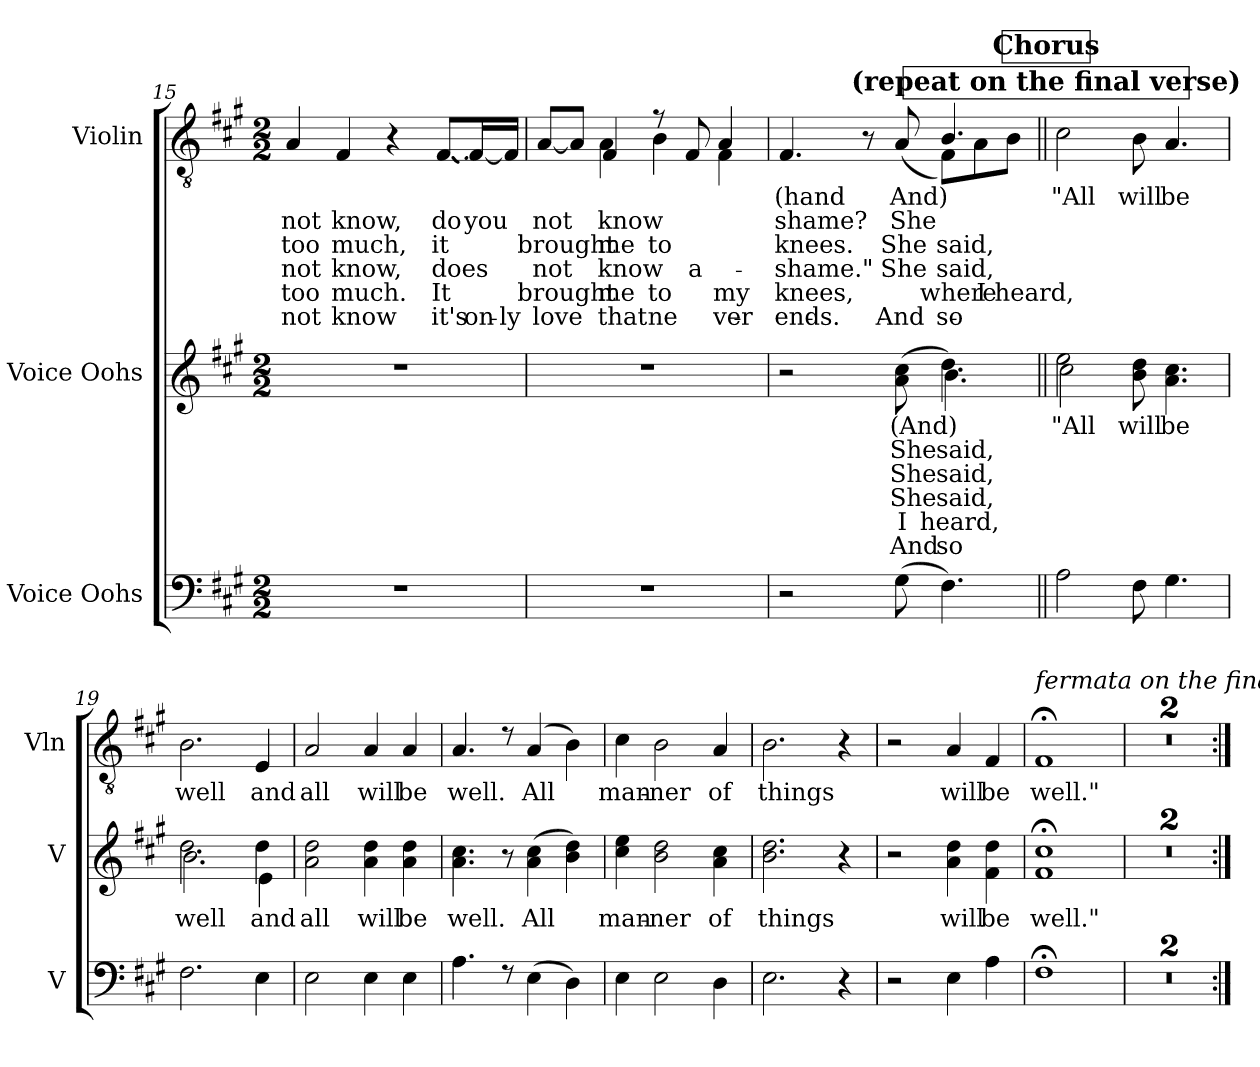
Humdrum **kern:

**kern	**kern	**text	**text	**text	**text	**text	**text	**kern	**text	**text	**text	**text	**text	**text
*part3	*part2	*part2	*part2	*part2	*part2	*part2	*part2	*part1	*part1	*part1	*part1	*part1	*part1	*part1
*staff3	*staff2	*staff2	*staff2	*staff2	*staff2	*staff2	*staff2	*staff1	*staff1	*staff1	*staff1	*staff1	*staff1	*staff1
*I"Voice Oohs	*I"Voice Oohs	*	*	*	*	*	*	*I"Violin	*	*	*	*	*	*
*I'V	*I'V	*	*	*	*	*	*	*I'Vln	*	*	*	*	*	*
*clefF4	*clefG2	*	*	*	*	*	*	*clefGv2	*	*	*	*	*	*
*k[f#c#g#]	*k[f#c#g#]	*	*	*	*	*	*	*k[f#c#g#]	*	*	*	*	*	*
*M2/2	*M2/2	*	*	*	*	*	*	*M2/2	*	*	*	*	*	*
=15	=15	=15	=15	=15	=15	=15	=15	=15	=15	=15	=15	=15	=15	=15
1r	1r	.	.	.	.	.	.	4A/	.	not	too	not	too	not
.	.	.	.	.	.	.	.	4F#/	.	know,	much,	know,	much.	know
.	.	.	.	.	.	.	.	4r	.	.	.	.	.	.
!	!	!	!	!	!	!	!	!LO:T:dash	!	!	!	!	!	!
.	.	.	.	.	.	.	.	[8F#/L	.	do	it	does	It	it's
.	.	.	.	.	.	.	.	16F#/L_	.	you	.	.	.	on-
.	.	.	.	.	.	.	.	16F#/JJ]	.	.	.	.	.	-ly
=16	=16	=16	=16	=16	=16	=16	=16	=16	=16	=16	=16	=16	=16	=16
*	*	*	*	*	*	*	*	*^	*	*	*	*	*	*
1r	1r	.	.	.	.	.	.	[8A/L	4ryy	.	not	brought	not	brought	love
.	.	.	.	.	.	.	.	8A/J]	.	.	.	.	.	.	.
.	.	.	.	.	.	.	.	4F#/	4A\	.	know	me	know	me	that
.	.	.	.	.	.	.	.	8r	4B\	.	.	to	.	to	ne-
.	.	.	.	.	.	.	.	8F#/	.	.	.	.	a-	.	.
.	.	.	.	.	.	.	.	4A/	4F#\	.	.	.	.	my	-ver
=17	=17	=17	=17	=17	=17	=17	=17	=17	=17	=17	=17	=17	=17	=17	=17
*	*^	*	*	*	*	*	*	*	*	*	*	*	*	*	*
2rE	2rcc	8ryy	.	.	.	.	.	.	4.F#/	8ryy	(hand	shame?	knees.	shame."	knees,	ends.
*	*v	*v	*	*	*	*	*	*	*	*	*	*	*	*	*	*
*	*	*	*	*	*	*	*	*v	*v	*	*	*	*	*	*
.	.	.	.	.	.	.	.	8r	.	.	.	.	.	.
(>8G#\	(>8a\ 8cc#\	(And)	She	She	She	I	And	(>8A/	And)	She	She	She	.	And
*	*^	*	*	*	*	*	*	*^	*	*	*	*	*	*
4.F#\)	4.dd\)	4.b\	.	said,	said,	said,	heard,	so	4.B/	8F#\L)	.	.	said,	said,	where	so
.	.	.	.	.	.	.	.	.	.	8A\	.	.	.	.	I	.
.	.	.	.	.	.	.	.	.	.	8B\J	.	.	.	.	heard,	.
*	*	*	*	*	*	*	*	*	*v	*v	*	*	*	*	*	*
!!LO:REH:place=s1:a:i:t=(repeat on the final verse)
!!LO:REH:place=s1:a:t=Chorus
=18||	=18||	=18||	=18||	=18||	=18||	=18||	=18||	=18||	=18||	=18||	=18||	=18||	=18||	=18||	=18||
2A\	2ee\	2cc#\	"All	.	.	.	.	.	2c#\	"All	.	.	.	.	.
8F#\	8b\ 8dd\	2ryy	will	.	.	.	.	.	8B\	will	.	.	.	.	.
4.G#\	4.a\ 4.cc#\	.	be	.	.	.	.	.	4.A/	be	.	.	.	.	.
=19	=19	=19	=19	=19	=19	=19	=19	=19	=19	=19	=19	=19	=19	=19	=19
2.F#\	2.dd\	2.b\	well	.	.	.	.	.	2.B\	well	.	.	.	.	.
4E\	4dd\	4e\	and	.	.	.	.	.	4E/	and	.	.	.	.	.
*	*v	*v	*	*	*	*	*	*	*	*	*	*	*	*	*
=20	=20	=20	=20	=20	=20	=20	=20	=20	=20	=20	=20	=20	=20	=20
2E\	2a\ 2dd\	all	.	.	.	.	.	2A/	all	.	.	.	.	.
4E\	4a\ 4dd\	will	.	.	.	.	.	4A/	will	.	.	.	.	.
4E\	4a\ 4dd\	be	.	.	.	.	.	4A/	be	.	.	.	.	.
=21	=21	=21	=21	=21	=21	=21	=21	=21	=21	=21	=21	=21	=21	=21
4.A\	4.a\ 4.cc#\	well.	.	.	.	.	.	4.A/	well.	.	.	.	.	.
8rE	8r	.	.	.	.	.	.	8rc	.	.	.	.	.	.
(>4E\	(>4a\ 4cc#\	All	.	.	.	.	.	(>4A/	All	.	.	.	.	.
4D\)	4b\ 4dd\)	.	.	.	.	.	.	4B\)	.	.	.	.	.	.
=22	=22	=22	=22	=22	=22	=22	=22	=22	=22	=22	=22	=22	=22	=22
4E\	4cc#\ 4ee\	man-	.	.	.	.	.	4c#\	man-	.	.	.	.	.
2E\	2b\ 2dd\	-ner	.	.	.	.	.	2B\	-ner	.	.	.	.	.
4D\	4a\ 4cc#\	of	.	.	.	.	.	4A/	of	.	.	.	.	.
=23	=23	=23	=23	=23	=23	=23	=23	=23	=23	=23	=23	=23	=23	=23
2.E\	2.b\ 2.dd\	things	.	.	.	.	.	2.B\	things	.	.	.	.	.
4r	4r	.	.	.	.	.	.	4r	.	.	.	.	.	.
=24	=24	=24	=24	=24	=24	=24	=24	=24	=24	=24	=24	=24	=24	=24
2r	2r	.	.	.	.	.	.	2rc	.	.	.	.	.	.
4E\	4a\ 4dd\	will	.	.	.	.	.	4A/	will	.	.	.	.	.
4A\	4f#\ 4dd\	be	.	.	.	.	.	4F#/	be	.	.	.	.	.
=25	=25	=25	=25	=25	=25	=25	=25	=25	=25	=25	=25	=25	=25	=25
*	*^	*	*	*	*	*	*	*	*	*	*	*	*	*
!	!	!	!	!	!	!	!	!	!LO:TX:a:i:t=fermata on the final time	!	!	!	!	!	!
1F#;<	1cc#;<	1f#	well."	.	.	.	.	.	1F#;<	well."	.	.	.	.	.
*	*v	*v	*	*	*	*	*	*	*	*	*	*	*	*	*
=26	=26	=26	=26	=26	=26	=26	=26	=26	=26	=26	=26	=26	=26	=26
1r	1r	.	.	.	.	.	.	1r	.	.	.	.	.	.
=27	=27	=27	=27	=27	=27	=27	=27	=27	=27	=27	=27	=27	=27	=27
1r	1r	.	.	.	.	.	.	1r	.	.	.	.	.	.
=:|!	=:|!	=:|!	=:|!	=:|!	=:|!	=:|!	=:|!	=:|!	=:|!	=:|!	=:|!	=:|!	=:|!	=:|!
*-	*-	*-	*-	*-	*-	*-	*-	*-	*-	*-	*-	*-	*-	*-
